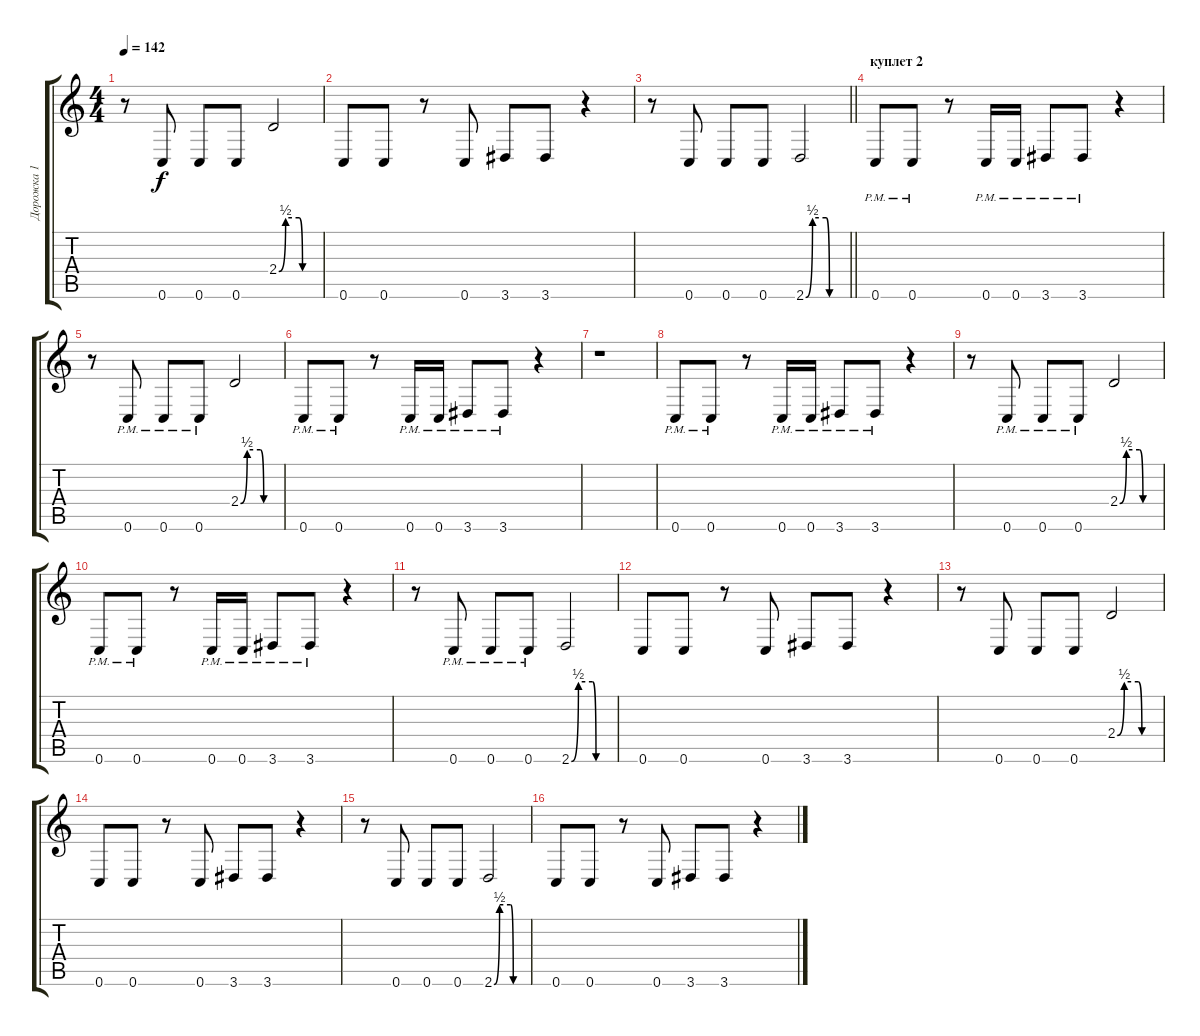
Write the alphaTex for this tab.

\track ("Дорожка 1" "Дорожка 1") {instrument distortionguitar}
\staff {score tabs}
\tuning (D4 A3 F3 C3 G2 C2) {hide}
\ts (4 4)
\tempo 142
\clef g2
\ks c
r.8{dy f} 0.6.8 0.6.8 0.6.8 2.4{be (custom 0 0 10 2 30 2 35 0 60 0)}.2 |
0.6.8 0.6.8 r.8 0.6.8 3.6.8 3.6.8 r.4 |
\barLineRight lightlight
r.8 0.6.8 0.6.8 0.6.8 2.6{be (custom 0 0 10 2 30 2 35 0 60 0)}.2 |
\section ("" "куплет 2")
0.6{pm}.8 0.6{pm}.8 r.8 0.6{pm}.16 0.6{pm}.16 3.6{pm}.8 3.6{pm}.8 r.4 |
r.8 0.6{pm}.8 0.6{pm}.8 0.6{pm}.8 2.4{be (custom 0 0 10 2 30 2 35 0 60 0)}.2 |
0.6{pm}.8 0.6{pm}.8 r.8 0.6{pm}.16 0.6{pm}.16 3.6{pm}.8 3.6{pm}.8 r.4 |
r.1 |
0.6{pm}.8 0.6{pm}.8 r.8 0.6{pm}.16 0.6{pm}.16 3.6{pm}.8 3.6{pm}.8 r.4 |
r.8 0.6{pm}.8 0.6{pm}.8 0.6{pm}.8 2.4{be (custom 0 0 10 2 30 2 35 0 60 0)}.2 |
0.6{pm}.8 0.6{pm}.8 r.8 0.6{pm}.16 0.6{pm}.16 3.6{pm}.8 3.6{pm}.8 r.4 |
r.8 0.6{pm}.8 0.6{pm}.8 0.6{pm}.8 2.6{be (custom 0 0 10 2 30 2 35 0 60 0)}.2 |
0.6.8 0.6.8 r.8 0.6.8 3.6.8 3.6.8 r.4 |
r.8 0.6.8 0.6.8 0.6.8 2.4{be (custom 0 0 10 2 30 2 35 0 60 0)}.2 |
0.6.8 0.6.8 r.8 0.6.8 3.6.8 3.6.8 r.4 |
r.8 0.6.8 0.6.8 0.6.8 2.6{be (custom 0 0 10 2 30 2 35 0 60 0)}.2 |
0.6.8 0.6.8 r.8 0.6.8 3.6.8 3.6.8 r.4
